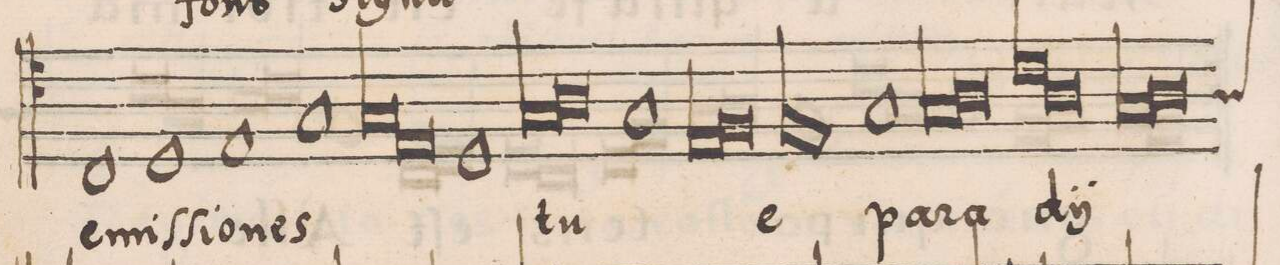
**kern	**text
*I"TENOR	*
*clefC4	*
*k[]	*
*met(C)	*
*M2/1	*
1C	e-
=22-	=22-
1D	-miſ-
1E	-ſi-
=23-	=23-
1G	-o-
*lig	*
1G	-nes
=24-	=24-
1E	.
*Xlig	*
1D	.
=25-	=25-
*lig	*
1G	tu-
1A	.
*Xlig	*
=26-	=26-
1G	.
*lig	*
1E	.
=27-	=27-
1F	.
*Xlig	*
*lig	*
1F	-e
=28-	=28-
1E	.
*Xlig	*
1G	pa-
=29-	=29-
*lig	*
1G	-ra-
1A	.
*Xlig	*
=30-	=30-
*lig	*
1c	-dij-
1A	.
*Xlig	*
=31-	=31-
*lig	*
1G	.
*custos:A	*
1A	.
*Xlig	*
=32-	=32-
*lig	*
*-	*-
